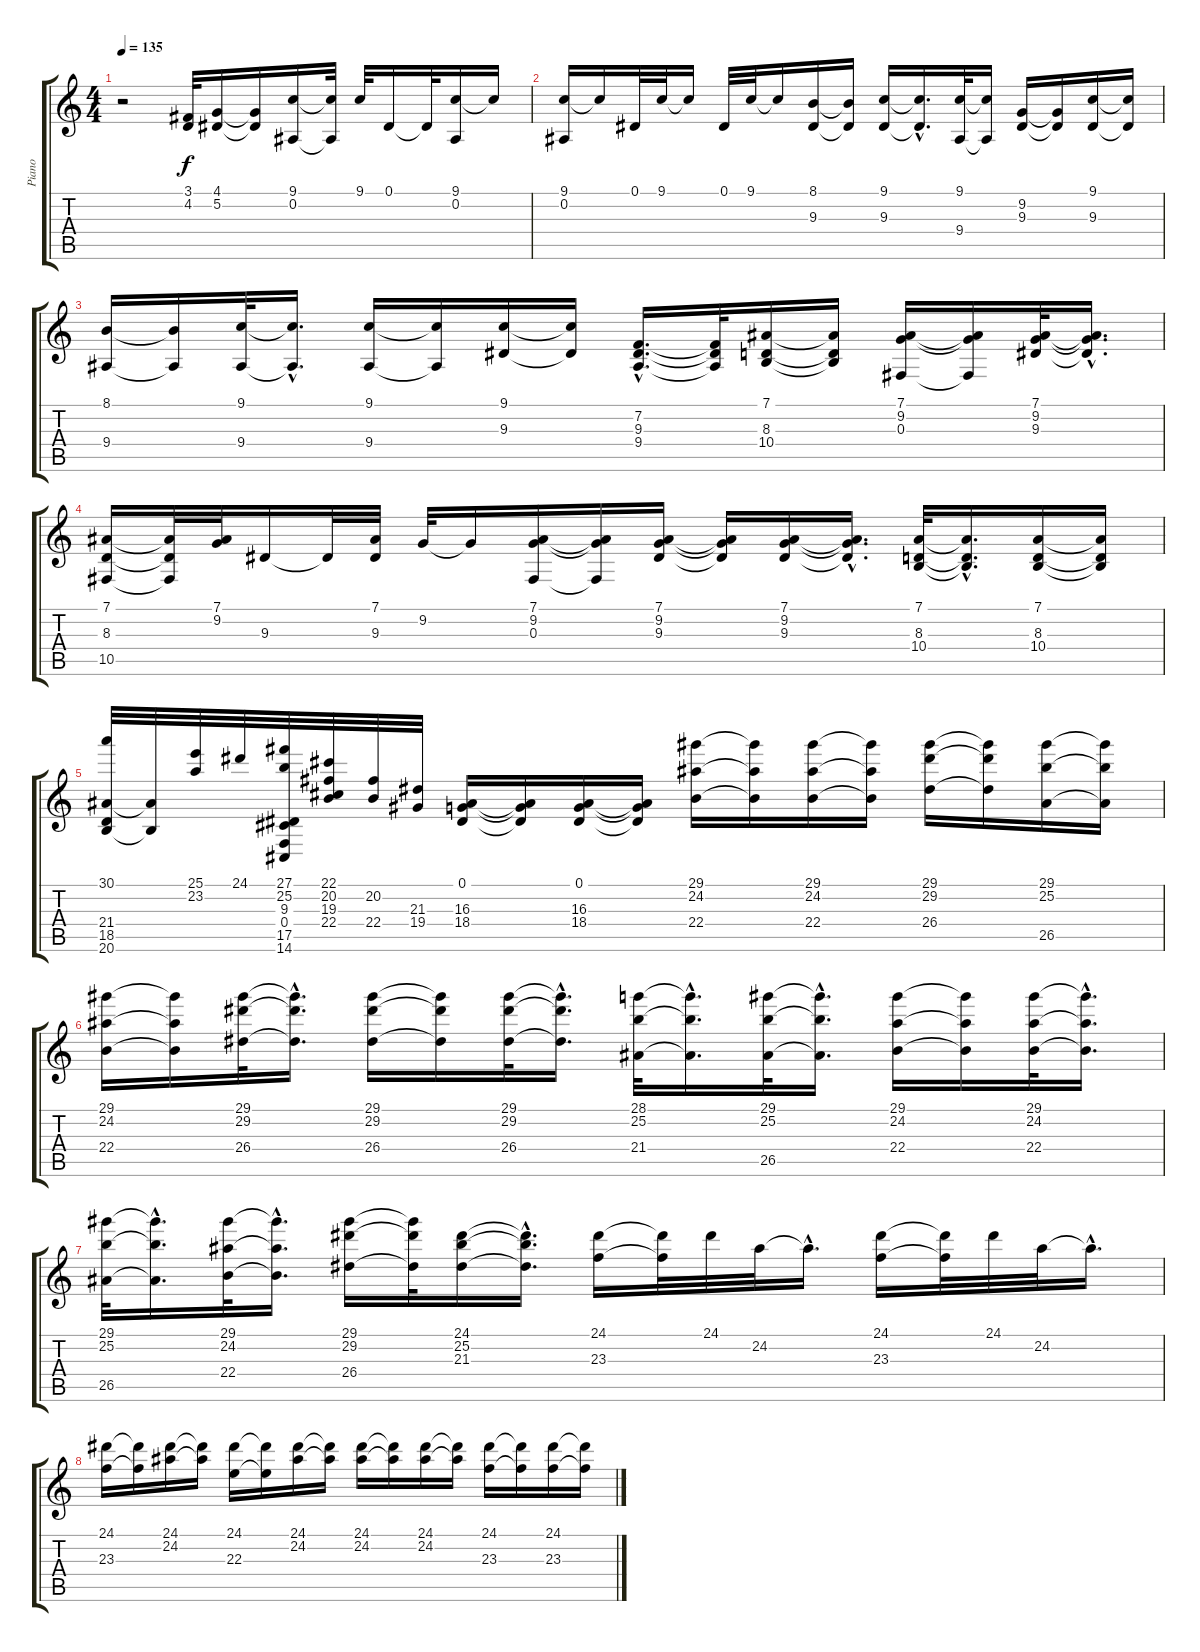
\track ("Piano" "Piano") {instrument brightacousticpiano}
\staff {score tabs}
\tuning (Eb4 Bb3 Gb3 Db3 Ab2 Eb2) {hide}
\ts (4 4)
\tempo 135
\clef g2
\ks c
r.2{dy f} (3.1 4.2).32 (4.1 5.2).16 (4.1{t} 5.2{t}).16 (9.1 0.2).16 (9.1{t} 0.2{t}).32 9.1.32 0.1.16 0.1{t}.32 (9.1 0.2).16 9.1{t}.16 |
(9.1 0.2).16 9.1{t}.16 0.1.32 9.1.32 9.1{t}.16 0.1.32 9.1.32 9.1{t}.16 (8.1 9.3).16 (8.1{t} 9.3{t}).16 (9.1 9.3).16 (9.1{hac t} 9.3{hac t}).16{d} (9.1 9.4).32 (9.1{t} 9.4{t}).16 (9.2 9.3).16 (9.2{t} 9.3{t}).16 (9.1 9.3).16 (9.1{t} 9.3{t}).16 |
(8.1 9.4).16 (8.1{t} 9.4{t}).16 (9.1 9.4).32 (9.1{hac t} 9.4{hac t}).16{d} (9.1 9.4).16 (9.1{t} 9.4{t}).16 (9.1 9.3).16 (9.1{t} 9.3{t}).16 (7.2{hac} 9.3{hac} 9.4).16{d} (7.2{t} 9.3{t} 9.4{t}).32 (7.1 8.3 10.4).16 (7.1{t} 8.3{t} 10.4{t}).16 (7.1 9.2 0.3).16 (7.1{t} 9.2{t} 0.3{t}).16 (7.1 9.2 9.3).32 (7.1{hac t} 9.2{hac t} 9.3{hac t}).16{d} |
(7.1 8.3 10.5).16 (7.1{t} 8.3{t} 10.5{t}).32 (7.1 9.2).32 9.3.16 9.3{t}.32 (7.1 9.3).32 9.2.32 9.2{t}.16 (7.1 9.2 0.3).16 (7.1{t} 9.2{t} 0.3{t}).16 (7.1 9.2 9.3).16 (7.1{t} 9.2{t} 9.3{t}).16 (7.1 9.2 9.3).16 (7.1{hac t} 9.2{hac t} 9.3{hac t}).16{d} (7.1 8.3 10.4).32 (7.1{hac t} 8.3{hac t} 10.4{hac t}).16{d} (7.1 8.3 10.4).16 (7.1{t} 8.3{t} 10.4{t}).16 |
(30.1 21.4 18.5 20.6).32 (21.4{t} 20.6{t}).32 (25.1 23.2).32 24.1.32 (27.1 25.2 9.3 0.4 17.5 14.6).32 (22.1 20.2 19.3 22.4).32 (20.2 22.4).32 (21.3 19.4).32 (0.1 16.3 18.4).16 (0.1{t} 16.3{t} 18.4{t}).16 (0.1 16.3 18.4).16 (0.1{t} 16.3{t} 18.4{t}).16 (29.1 24.2 22.4).16 (29.1{t} 24.2{t} 22.4{t}).16 (29.1 24.2 22.4).16 (29.1{t} 24.2{t} 22.4{t}).16 (29.1 29.2 26.4).16 (29.1{t} 29.2{t} 26.4{t}).16 (29.1 25.2 26.5).16 (29.1{t} 25.2{t} 26.5{t}).16 |
(29.1 24.2 22.4).16 (29.1{t} 24.2{t} 22.4{t}).16 (29.1 29.2 26.4).32 (29.1{hac t} 29.2{hac t} 26.4{hac t}).16{d} (29.1 29.2 26.4).16 (29.1{t} 29.2{t} 26.4{t}).16 (29.1 29.2 26.4).32 (29.1{hac t} 29.2{hac t} 26.4{hac t}).16{d} (28.1 25.2 21.4).32 (28.1{hac t} 25.2{hac t} 21.4{hac t}).16{d} (29.1 25.2 26.5).32 (29.1{hac t} 25.2{hac t} 26.5{hac t}).16{d} (29.1 24.2 22.4).16 (29.1{t} 24.2{t} 22.4{t}).16 (29.1 24.2 22.4).32 (29.1{hac t} 24.2{hac t} 22.4{hac t}).16{d} |
(29.1 25.2 26.5).32 (29.1{hac t} 25.2{hac t} 26.5{hac t}).16{d} (29.1 24.2 22.4).32 (29.1{hac t} 24.2{hac t} 22.4{hac t}).16{d} (29.1 29.2 26.4).16 (29.1{t} 29.2{t} 26.4{t}).32 (24.1 25.2 21.3).16 (24.1{hac t} 25.2{hac t} 21.3{hac t}).16{d} (24.1 23.3).16 (24.1{t} 23.3{t}).32 24.1.32 24.2.32 24.2{hac t}.16{d} (24.1 23.3).16 (24.1{t} 23.3{t}).32 24.1.32 24.2.32 24.2{hac t}.16{d} |
(24.1 23.3).16 (24.1{t} 23.3{t}).16 (24.1 24.2).16 (24.1{t} 24.2{t}).16 (24.1 22.3).16 (24.1{t} 22.3{t}).16 (24.1 24.2).16 (24.1{t} 24.2{t}).16 (24.1 24.2).16 (24.1{t} 24.2{t}).16 (24.1 24.2).16 (24.1{t} 24.2{t}).16 (24.1 23.3).16 (24.1{t} 23.3{t}).16 (24.1 23.3).16 (24.1{t} 23.3{t}).16
